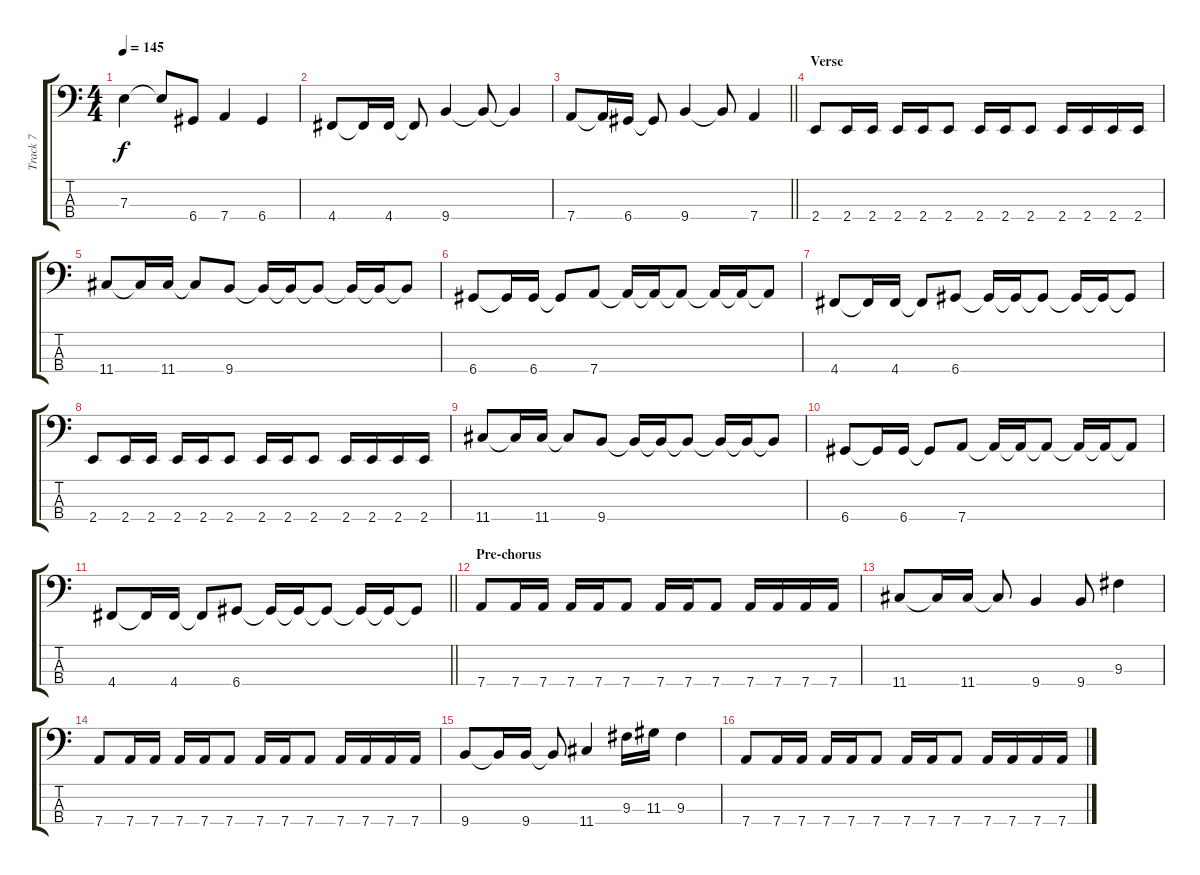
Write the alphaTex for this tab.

\track ("Track 7" "Track 7") {instrument electricbasspick}
\staff {score tabs}
\tuning (G2 D2 A1 D1) {hide}
\ts (4 4)
\tempo 145
\clef f4
\ks c
7.3.4{dy f} 7.3{t}.8 6.4.8 7.4.4 6.4.4 |
4.4.8 4.4{t}.16 4.4.16 4.4{t}.8 9.4.4 9.4{t}.8 9.4{t}.4 |
\barLineRight lightlight
7.4.8 7.4{t}.16 6.4.16 6.4{t}.8 9.4.4 9.4{t}.8 7.4.4 |
\section ("" "Verse")
2.4.8 2.4.16 2.4.16 2.4.16 2.4.16 2.4.8 2.4.16 2.4.16 2.4.8 2.4.16 2.4.16 2.4.16 2.4.16 |
11.4.8 11.4{t}.16 11.4.16 11.4{t}.8 9.4.8 9.4{t}.16 9.4{t}.16 9.4{t}.8 9.4{t}.16 9.4{t}.16 9.4{t}.8 |
6.4.8 6.4{t}.16 6.4.16 6.4{t}.8 7.4.8 7.4{t}.16 7.4{t}.16 7.4{t}.8 7.4{t}.16 7.4{t}.16 7.4{t}.8 |
4.4.8 4.4{t}.16 4.4.16 4.4{t}.8 6.4.8 6.4{t}.16 6.4{t}.16 6.4{t}.8 6.4{t}.16 6.4{t}.16 6.4{t}.8 |
2.4.8 2.4.16 2.4.16 2.4.16 2.4.16 2.4.8 2.4.16 2.4.16 2.4.8 2.4.16 2.4.16 2.4.16 2.4.16 |
11.4.8 11.4{t}.16 11.4.16 11.4{t}.8 9.4.8 9.4{t}.16 9.4{t}.16 9.4{t}.8 9.4{t}.16 9.4{t}.16 9.4{t}.8 |
6.4.8 6.4{t}.16 6.4.16 6.4{t}.8 7.4.8 7.4{t}.16 7.4{t}.16 7.4{t}.8 7.4{t}.16 7.4{t}.16 7.4{t}.8 |
\barLineRight lightlight
4.4.8 4.4{t}.16 4.4.16 4.4{t}.8 6.4.8 6.4{t}.16 6.4{t}.16 6.4{t}.8 6.4{t}.16 6.4{t}.16 6.4{t}.8 |
\section ("" "Pre-chorus")
7.4.8 7.4.16 7.4.16 7.4.16 7.4.16 7.4.8 7.4.16 7.4.16 7.4.8 7.4.16 7.4.16 7.4.16 7.4.16 |
11.4.8 11.4{t}.16 11.4.16 11.4{t}.8 9.4.4 9.4.8 9.3.4 |
7.4.8 7.4.16 7.4.16 7.4.16 7.4.16 7.4.8 7.4.16 7.4.16 7.4.8 7.4.16 7.4.16 7.4.16 7.4.16 |
9.4.8 9.4{t}.16 9.4.16 9.4{t}.8 11.4.4 9.3.16 11.3.16 9.3.4 |
7.4.8 7.4.16 7.4.16 7.4.16 7.4.16 7.4.8 7.4.16 7.4.16 7.4.8 7.4.16 7.4.16 7.4.16 7.4.16
